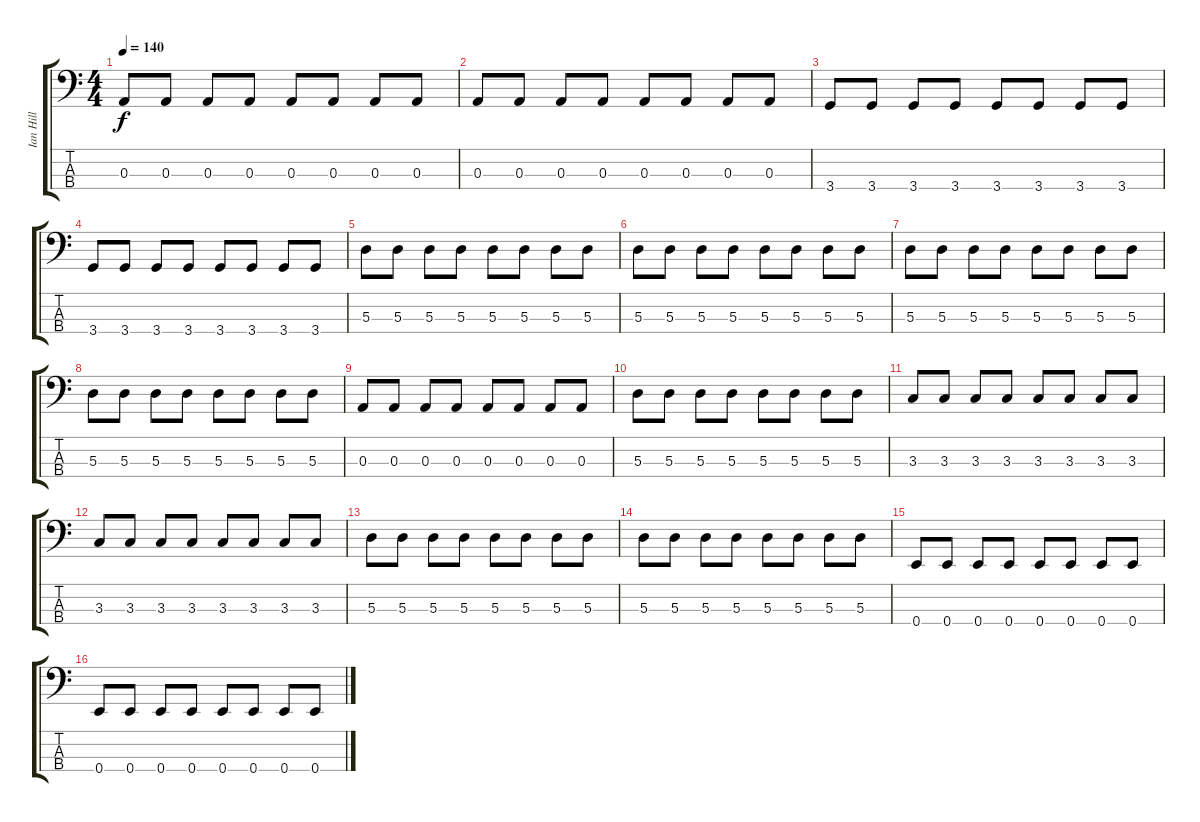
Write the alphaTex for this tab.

\track ("Ian Hill" "Ian Hill") {instrument fretlessbass}
\staff {score tabs}
\tuning (G2 D2 A1 E1) {hide}
\ts (4 4)
\tempo 140
\clef f4
\ks c
0.3.8{dy f} 0.3.8 0.3.8 0.3.8 0.3.8 0.3.8 0.3.8 0.3.8 |
0.3.8 0.3.8 0.3.8 0.3.8 0.3.8 0.3.8 0.3.8 0.3.8 |
3.4.8 3.4.8 3.4.8 3.4.8 3.4.8 3.4.8 3.4.8 3.4.8 |
3.4.8 3.4.8 3.4.8 3.4.8 3.4.8 3.4.8 3.4.8 3.4.8 |
5.3.8 5.3.8 5.3.8 5.3.8 5.3.8 5.3.8 5.3.8 5.3.8 |
5.3.8 5.3.8 5.3.8 5.3.8 5.3.8 5.3.8 5.3.8 5.3.8 |
5.3.8 5.3.8 5.3.8 5.3.8 5.3.8 5.3.8 5.3.8 5.3.8 |
5.3.8 5.3.8 5.3.8 5.3.8 5.3.8 5.3.8 5.3.8 5.3.8 |
0.3.8 0.3.8 0.3.8 0.3.8 0.3.8 0.3.8 0.3.8 0.3.8 |
5.3.8 5.3.8 5.3.8 5.3.8 5.3.8 5.3.8 5.3.8 5.3.8 |
3.3.8 3.3.8 3.3.8 3.3.8 3.3.8 3.3.8 3.3.8 3.3.8 |
3.3.8 3.3.8 3.3.8 3.3.8 3.3.8 3.3.8 3.3.8 3.3.8 |
5.3.8 5.3.8 5.3.8 5.3.8 5.3.8 5.3.8 5.3.8 5.3.8 |
5.3.8 5.3.8 5.3.8 5.3.8 5.3.8 5.3.8 5.3.8 5.3.8 |
0.4.8 0.4.8 0.4.8 0.4.8 0.4.8 0.4.8 0.4.8 0.4.8 |
0.4.8 0.4.8 0.4.8 0.4.8 0.4.8 0.4.8 0.4.8 0.4.8
